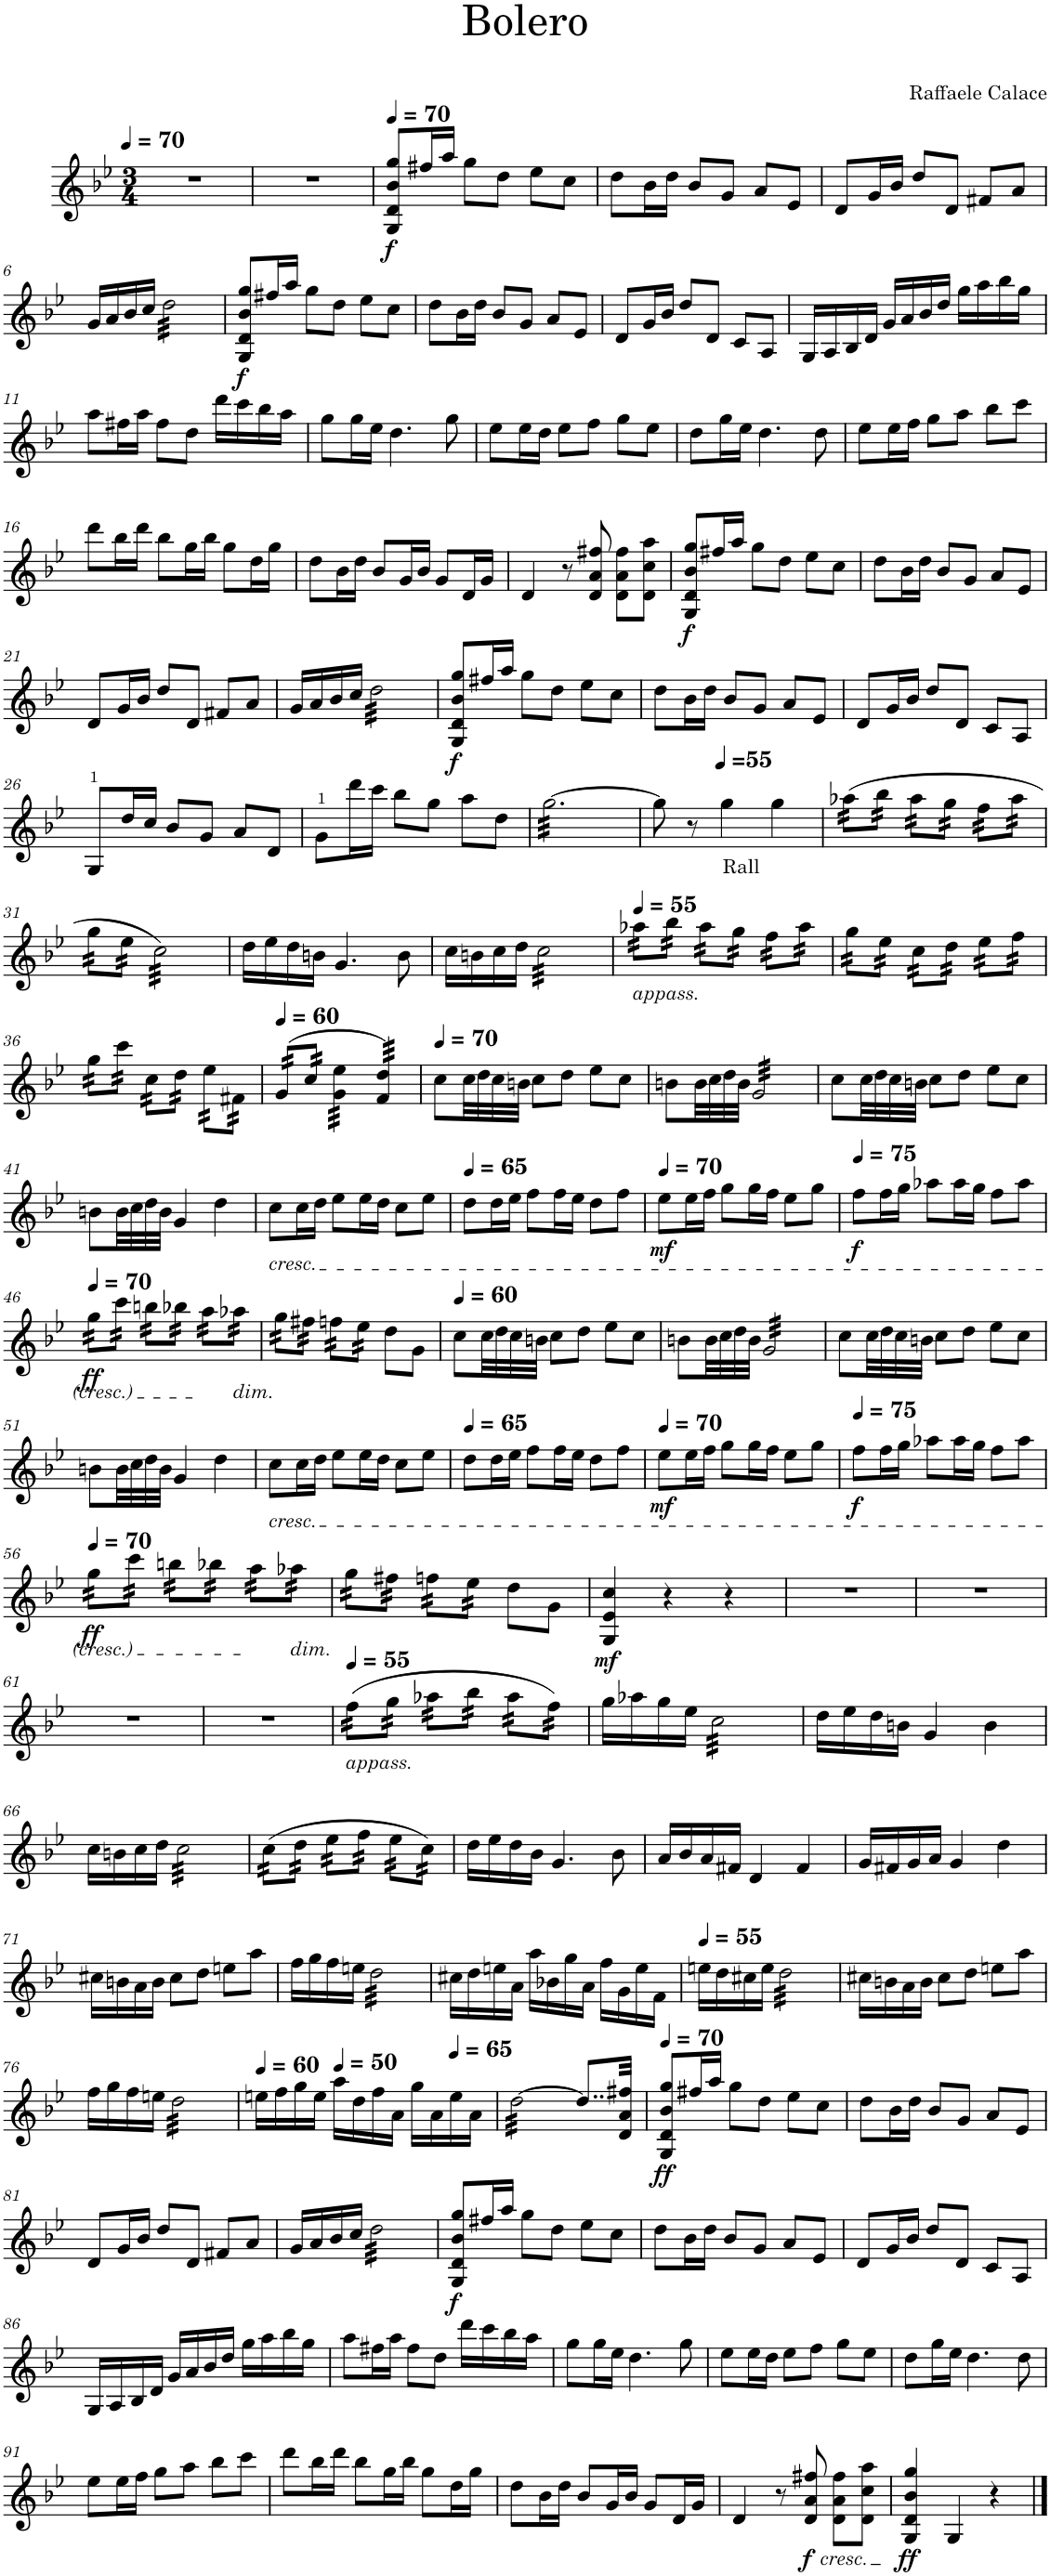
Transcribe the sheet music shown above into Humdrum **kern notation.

**kern	**kern	**dynam	**kern	**dynam
*part2	*part2	*part2	*part1	*part1
*staff3	*staff2	*staff2/3	*staff1	*staff1
*I"Piano	*	*	*I"________	*
*stria5	*stria5	*	*	*
*clefF4	*clefG2	*	*clefG2	*
*k[b-e-]	*k[b-e-]	*	*k[b-e-]	*
*M3/4	*M3/4	*	*M3/4	*
*MM70	*MM70	*	*MM70	*
=1	=1	=1	=1	=1
8GGG/ 8GG/L	8B-/ 8d/ 8g/L	.	2.r	.
16GG/L	16B-/ 16d/ 16g/L	.	.	.
16GG/JJ	16B-/ 16d/ 16g/JJ	.	.	.
8GG/L	8B-/ 8d/ 8g/L	.	.	.
8GG/J	8B-/ 8d/ 8g/J	.	.	.
8DD/L	8d/ 8g/ 8b-/L	.	.	.
8DD/J	8d/ 8g/ 8b-/J	.	.	.
=2	=2	=2	=2	=2
8GGG/ 8GG/L	8B-/ 8d/ 8g/L	.	2.r	.
16GG/L	16B-/ 16d/ 16g/L	.	.	.
16GG/JJ	16B-/ 16d/ 16g/JJ	.	.	.
8GG/L	8B-/ 8d/ 8g/L	.	.	.
8GG/J	8B-/ 8d/ 8g/J	.	.	.
8DD/L	8d/ 8g/ 8b-/L	.	.	.
8DD/J	8d/ 8g/ 8b-/J	.	.	.
=3	=3	=3	=3	=3
*	*	*	*MM70	*
!	!	!	!	!LO:DY:b
8GGG 8GG	8r	.	8G/ 8d/ 8b-/ 8gg/L	f
8r	16B-/ 16d/ 16g/LL	.	16ff#X/L	.
.	16B-/ 16d/ 16g/JJ	.	16aa/JJ	.
4r	8B-/ 8d/ 8g/L	.	8gg\L	.
.	8B-/ 8d/ 8g/J	.	8dd\J	.
8CC 8C	8r	.	8ee-\L	.
8r	8c 8e- 8g	.	8cc\J	.
=4	=4	=4	=4	=4
8GG	8r	.	8dd\L	.
8r	16B-/ 16d/ 16g/LL	.	16b-\L	.
.	16B-/ 16d/ 16g/JJ	.	16dd\JJ	.
4r	8B-/ 8d/ 8g/L	.	8b-/L	.
.	8B-/ 8d/ 8g/J	.	8g/J	.
8CC 8C	8r	.	8a/L	.
8r	8c 8e- 8a	.	8e-/J	.
=5	=5	=5	=5	=5
8GG	8r	.	8d/L	.
8r	16B-/ 16d/ 16g/LL	.	16g/L	.
.	16B-/ 16d/ 16g/JJ	.	16b-/JJ	.
4r	8B-/ 8d/ 8g/L	.	8dd/L	.
.	8B-/ 8d/ 8g/J	.	8d/J	.
16D/LL	8r	.	8f#X/L	.
16C/J	.	.	.	.
16BB-/L	8c 8d 8f#X	.	8a/J	.
16AA/JJ	.	.	.	.
!!LO:LB:g=z
=6	=6	=6	=6	=6
8GG	8r	.	16g/LL	.
.	.	.	16a/	.
8r	16B-/ 16d/ 16g/LL	.	16b-/	.
.	16B-/ 16d/ 16g/JJ	.	16cc/JJ	.
*	*	*	*tremolo	*
4r	8B-/ 8d/ 8g/L	.	32dd\LLL	.
.	.	.	32dd\	.
.	.	.	32dd\	.
.	.	.	32dd\	.
.	8B-/ 8d/ 8g/J	.	32dd\	.
.	.	.	32dd\	.
.	.	.	32dd\	.
.	.	.	32dd\	.
8CC 8C	4r	.	32dd\	.
.	.	.	32dd\	.
.	.	.	32dd\	.
.	.	.	32dd\	.
8r	.	.	32dd\	.
.	.	.	32dd\	.
.	.	.	32dd\	.
.	.	.	32dd\JJJ	.
*	*	*	*Xtremolo	*
=7	=7	=7	=7	=7
!	!	!	!	!LO:DY:b
8GG	8r	.	8G/ 8d/ 8b-/ 8gg/L	f
8r	16B-/ 16d/ 16g/LL	.	16ff#X/L	.
.	16B-/ 16d/ 16g/JJ	.	16aa/JJ	.
4r	8B-/ 8d/ 8g/L	.	8gg\L	.
.	8B-/ 8d/ 8g/J	.	8dd\J	.
8C	8r	.	8ee-\L	.
8r	8c 8e- 8g	.	8cc\J	.
=8	=8	=8	=8	=8
8D	8r	.	8dd\L	.
8r	16B-/ 16d/ 16g/LL	.	16b-\L	.
.	16B-/ 16d/ 16g/JJ	.	16dd\JJ	.
4r	8B-/ 8d/ 8g/L	.	8b-/L	.
.	8B-/ 8d/ 8g/J	.	8g/J	.
8DD	8r	.	8a/L	.
8r	8c 8e- 8a	.	8e-/J	.
=9	=9	=9	=9	=9
8GG	8r	.	8d/L	.
8r	16B-/ 16d/ 16g/LL	.	16g/L	.
.	16B-/ 16d/ 16g/JJ	.	16b-/JJ	.
4r	8B-/ 8d/ 8g/L	.	8dd/L	.
.	8B-/ 8d/ 8g/J	.	8d/J	.
8r	8r	.	8c/L	.
8GG	8c 8d 8f#X	.	8A/J	.
=10	=10	=10	=10	=10
8DD 8D	8B- 8d 8g	.	16G/LL	.
.	.	.	16A/	.
8r	8r	.	16B-/	.
.	.	.	16d/JJ	.
4r	4r	.	16g/LL	.
.	.	.	16a/	.
.	.	.	16b-/	.
.	.	.	16dd/JJ	.
8DD	8r	.	16gg\LL	.
.	.	.	16aa\	.
8r	8B- 8d 8g	.	16bb-\	.
.	.	.	16gg\JJ	.
!!LO:LB:g=z
=11	=11	=11	=11	=11
8GG	8r	.	8aa\L	.
8r	16c/ 16d/ 16f#X/LL	.	16ff#X\L	.
.	16c/ 16d/ 16f#/JJ	.	16aa\JJ	.
4r	8c/ 8d/ 8f#/L	.	8ff#\L	.
.	8c/ 8d/ 8f#/J	.	8dd\J	.
16GG/LL	8r	.	16ddd\LL	.
16AA/J	.	.	16ccc\	.
16BB-/L	8c 8d 8f#	.	16bb-\	.
16GG/JJ	.	.	16aa\JJ	.
=12	=12	=12	=12	=12
8C	8r	.	8gg\L	.
8r	16B-/ 16d/ 16g/LL	.	16gg\L	.
.	16B-/ 16d/ 16g/JJ	.	16ee-\JJ	.
4r	8B-/ 8d/ 8g/L	.	4.dd\	.
.	8B-/ 8d/ 8g/J	.	.	.
8CC 8C	4r	.	.	.
8r	.	.	8gg\	.
=13	=13	=13	=13	=13
8GG	8r	.	8ee-\L	.
8r	16c/ 16e-/ 16g/LL	.	16ee-\L	.
.	16c/ 16e-/ 16g/JJ	.	16dd\JJ	.
4r	8c/ 8e-/ 8g/L	.	8ee-\L	.
.	8c/ 8e-/ 8g/J	.	8ff\J	.
8BBB- 8BB-	8r	.	8gg\L	.
8r	8c 8e- 8g	.	8ee-\J	.
=14	=14	=14	=14	=14
8CC 8C	8r	.	8dd\L	.
8r	16B-/ 16d/ 16g/LL	.	16gg\L	.
.	16B-/ 16d/ 16g/JJ	.	16ee-\JJ	.
4r	8B-/ 8d/ 8g/L	.	4.dd\	.
.	8B-/ 8d/ 8g/J	.	.	.
8CC 8C	8r	.	.	.
8r	8B- 8d 8g	.	8dd\	.
=15	=15	=15	=15	=15
4GG	8r	.	8ee-\L	.
.	16c/ 16e-/ 16g/LL	.	16ee-\L	.
.	16c/ 16e-/ 16g/JJ	.	16ff\JJ	.
4EE-	8c/ 8e-/ 8g/L	.	8gg\L	.
.	8c/ 8e-/ 8g/J	.	8aa\J	.
4GG	8r	.	8bb-\L	.
.	8c 8e- 8g	.	8ccc\J	.
!!LO:LB:g=z
=16	=16	=16	=16	=16
4GG	4B- 4d 4g	.	8ddd\L	.
.	.	.	16bb-\L	.
.	.	.	16ddd\JJ	.
4EE-	4B- 4d 4g	.	8bb-\L	.
.	.	.	16gg\L	.
.	.	.	16bb-\JJ	.
4GG	4B- 4d 4g	.	8gg\L	.
.	.	.	16dd\L	.
.	.	.	16gg\JJ	.
=17	=17	=17	=17	=17
4BB-	4B- 4d 4g	.	8dd\L	.
.	.	.	16b-\L	.
.	.	.	16dd\JJ	.
4E-	4B- 4d 4g	.	8b-/L	.
.	.	.	16g/L	.
.	.	.	16b-/JJ	.
4G	4B- 4d 4g	.	8g/L	.
.	.	.	16d/L	.
.	.	.	16g/JJ	.
=18	=18	=18	=18	=18
8D	4d 4g 4b-	.	4d/	.
8r	.	.	.	.
8r	8r	.	8r	.
8DD	8c 8d 8f#X	.	8d/ 8a/ 8ff#X/	.
8D/L	8c/ 8d/ 8f#/L	.	8d\ 8a\ 8ff#\L	.
8DD/J	8c/ 8d/ 8f#/J	.	8d\ 8cc\ 8aa\J	.
=19	=19	=19	=19	=19
!	!	!	!	!LO:DY:b
8GGG 8GG	8r	.	8G/ 8d/ 8b-/ 8gg/L	f
8r	16B-/ 16d/ 16g/LL	.	16ff#X/L	.
.	16B-/ 16d/ 16g/JJ	.	16aa/JJ	.
4r	8B-/ 8d/ 8g/L	.	8gg\L	.
.	8B-/ 8d/ 8g/J	.	8dd\J	.
8CC 8C	8r	.	8ee-\L	.
8r	8c 8e- 8g	.	8cc\J	.
=20	=20	=20	=20	=20
8GG	8r	.	8dd\L	.
8r	16B-/ 16d/ 16g/LL	.	16b-\L	.
.	16B-/ 16d/ 16g/JJ	.	16dd\JJ	.
4r	8B-/ 8d/ 8g/L	.	8b-/L	.
.	8B-/ 8d/ 8g/J	.	8g/J	.
8CC 8C	8r	.	8a/L	.
8r	8c 8e- 8a	.	8e-/J	.
!!LO:LB:g=z
=21	=21	=21	=21	=21
8GG	8r	.	8d/L	.
8r	16B-/ 16d/ 16g/LL	.	16g/L	.
.	16B-/ 16d/ 16g/JJ	.	16b-/JJ	.
4r	8B-/ 8d/ 8g/L	.	8dd/L	.
.	8B-/ 8d/ 8g/J	.	8d/J	.
16D/LL	8r	.	8f#X/L	.
16C/J	.	.	.	.
16BB-/L	8c 8d 8f#X	.	8a/J	.
16AA/JJ	.	.	.	.
=22	=22	=22	=22	=22
8GG	8r	.	16g/LL	.
.	.	.	16a/	.
8r	16B-/ 16d/ 16g/LL	.	16b-/	.
.	16B-/ 16d/ 16g/JJ	.	16cc/JJ	.
*	*	*	*tremolo	*
4r	8B-/ 8d/ 8g/L	.	32dd\LLL	.
.	.	.	32dd\	.
.	.	.	32dd\	.
.	.	.	32dd\	.
.	8B-/ 8d/ 8g/J	.	32dd\	.
.	.	.	32dd\	.
.	.	.	32dd\	.
.	.	.	32dd\	.
8CC 8C	4r	.	32dd\	.
.	.	.	32dd\	.
.	.	.	32dd\	.
.	.	.	32dd\	.
8r	.	.	32dd\	.
.	.	.	32dd\	.
.	.	.	32dd\	.
.	.	.	32dd\JJJ	.
*	*	*	*Xtremolo	*
=23	=23	=23	=23	=23
!	!	!	!	!LO:DY:b
8GG	8r	.	8G/ 8d/ 8b-/ 8gg/L	f
8r	16B-/ 16d/ 16g/LL	.	16ff#X/L	.
.	16B-/ 16d/ 16g/JJ	.	16aa/JJ	.
4r	8B-/ 8d/ 8g/L	.	8gg\L	.
.	8B-/ 8d/ 8g/J	.	8dd\J	.
8C	8r	.	8ee-\L	.
8r	8c 8e- 8g	.	8cc\J	.
=24	=24	=24	=24	=24
8D	8r	.	8dd\L	.
8r	16B-/ 16d/ 16g/LL	.	16b-\L	.
.	16B-/ 16d/ 16g/JJ	.	16dd\JJ	.
4r	8B-/ 8d/ 8g/L	.	8b-/L	.
.	8B-/ 8d/ 8g/J	.	8g/J	.
8DD	8r	.	8a/L	.
8r	8c 8e- 8a	.	8e-/J	.
=25	=25	=25	=25	=25
8GG	8r	.	8d/L	.
8r	16B-/ 16d/ 16g/LL	.	16g/L	.
.	16B-/ 16d/ 16g/JJ	.	16b-/JJ	.
4r	8B-/ 8d/ 8g/L	.	8dd/L	.
.	8B-/ 8d/ 8g/J	.	8d/J	.
8r	8r	.	8c/L	.
8GG	8c 8d 8f#X	.	8A/J	.
!!LO:LB:g=z
=26	=26	=26	=26	=26
8GG	4B- 4d 4g	.	8G/L	.
8r	.	.	16dd/L	.
.	.	.	16cc/JJ	.
4r	4r	.	8b-/L	.
.	.	.	8g/J	.
4DD 4D	4c 4d 4f#X	.	8a/L	.
.	.	.	8d/J	.
=27	=27	=27	=27	=27
4GG 4G	4B- 4d 4g	.	8g\L	.
.	.	.	16ddd\L	.
.	.	.	16ccc\JJ	.
4r	4r	.	8bb-\L	.
.	.	.	8gg\J	.
4C 4A 4d	4dd 4ff#X 4ddd	.	8aa\L	.
.	.	.	8dd\J	.
=28	=28	=28	=28	=28
*	*	*	*tremolo	*
4GG 4BB-	8dd\ 8gg\ 8ddd\L	.	[32gg\LLL	.
.	.	.	32gg\	.
.	.	.	32gg\	.
.	.	.	32gg\	.
.	8gg\J	.	32gg\	.
.	.	.	32gg\	.
.	.	.	32gg\	.
.	.	.	32gg\	.
4r	8dd\L	.	32gg\	.
.	.	.	32gg\	.
.	.	.	32gg\	.
.	.	.	32gg\	.
.	8g\J	.	32gg\	.
.	.	.	32gg\	.
.	.	.	32gg\	.
.	.	.	32gg\	.
8DD/L	4r	.	32gg\	.
.	.	.	32gg\	.
.	.	.	32gg\	.
.	.	.	32gg\	.
8GGG/J	.	.	32gg\	.
.	.	.	32gg\	.
.	.	.	32gg\	.
.	.	.	32gg\JJJ	.
*	*	*	*Xtremolo	*
=29	=29	=29	=29	=29
8GG	2.r	.	8gg\]	.
8r	.	.	8r	.
*	*	*	*MM55	*
!	!	!	!LO:TX:b:t=Rall	!
4r	.	.	4gg\	.
4r	.	.	4gg\	.
=30	=30	=30	=30	=30
!	!	!LO:DY:b	!	!
*	*	*	*tremolo	*
4FF 4F	4r	f	(32aa-X\LLL	.
.	.	.	(32aa-X\	.
.	.	.	(32aa-X\	.
.	.	.	(32aa-X\	.
.	.	.	32bb-\	.
.	.	.	32bb-\	.
.	.	.	32bb-\	.
.	.	.	32bb-\JJJ	.
4r	4B- 4f 4a-X	.	32aa-\LLL	.
.	.	.	32aa-\	.
.	.	.	32aa-\	.
.	.	.	32aa-\	.
.	.	.	32gg\	.
.	.	.	32gg\	.
.	.	.	32gg\	.
.	.	.	32gg\JJJ	.
4r	4B- 4f 4a-	.	32ff\LLL	.
.	.	.	32ff\	.
.	.	.	32ff\	.
.	.	.	32ff\	.
.	.	.	32aa-\	.
.	.	.	32aa-\	.
.	.	.	32aa-\	.
.	.	.	32aa-\JJJ	.
!!LO:LB:g=z
=31	=31	=31	=31	=31
4CC 4C	4r	.	32gg\LLL	.
.	.	.	32gg\	.
.	.	.	32gg\	.
.	.	.	32gg\	.
.	.	.	32ee-\	.
.	.	.	32ee-\	.
.	.	.	32ee-\	.
.	.	.	32ee-\JJJ	.
2E- 2G	8g/L	.	32cc\)LLL	.
.	.	.	32cc\)	.
.	.	.	32cc\)	.
.	.	.	32cc\)	.
.	8e-/J	.	32cc\)	.
.	.	.	32cc\)	.
.	.	.	32cc\)	.
.	.	.	32cc\)	.
.	4c	.	32cc\)	.
.	.	.	32cc\)	.
.	.	.	32cc\)	.
.	.	.	32cc\)	.
.	.	.	32cc\)	.
.	.	.	32cc\)	.
.	.	.	32cc\)	.
.	.	.	32cc\)JJJ	.
*	*	*	*Xtremolo	*
=32	=32	=32	=32	=32
4GGG 4GG	4r	.	16dd\LL	.
.	.	.	16ee-\	.
.	.	.	16dd\	.
.	.	.	16bn\JJ	.
2D 2F	16dd\LL	.	4.g/	.
.	16ee-\J	.	.	.
.	16dd\L	.	.	.
.	16b-\JJ	.	.	.
.	4g	.	.	.
.	.	.	8b\	.
=33	=33	=33	=33	=33
4CC 4C	4r	.	16cc\LL	.
.	.	.	16bn\	.
.	.	.	16cc\	.
.	.	.	16dd\JJ	.
*	*	*	*tremolo	*
4E- 4G	16c/LL	.	32cc\LLL	.
.	.	.	32cc\	.
.	16Bn/J	.	32cc\	.
.	.	.	32cc\	.
.	16c/L	.	32cc\	.
.	.	.	32cc\	.
.	16d/JJ	.	32cc\	.
.	.	.	32cc\	.
8r	16c/LL	.	32cc\	.
.	.	.	32cc\	.
.	16e-/J	.	32cc\	.
.	.	.	32cc\	.
8GG	16g/L	.	32cc\	.
.	.	.	32cc\	.
.	16cc/JJ	.	32cc\	.
.	.	.	32cc\JJJ	.
=34	=34	=34	=34	=34
*	*	*	*MM55	*
!	!	!	!LO:TX:b:i:t=appass.	!
4FF	4r	.	32aa-X\LLL	.
.	.	.	32aa-X\	.
.	.	.	32aa-X\	.
.	.	.	32aa-X\	.
.	.	.	32bb-\	.
.	.	.	32bb-\	.
.	.	.	32bb-\	.
.	.	.	32bb-\JJJ	.
2F 2A-X	4c 4f 4a-X	.	32aa-\LLL	.
.	.	.	32aa-\	.
.	.	.	32aa-\	.
.	.	.	32aa-\	.
.	.	.	32gg\	.
.	.	.	32gg\	.
.	.	.	32gg\	.
.	.	.	32gg\JJJ	.
.	4c 4e- 4a- 4cc	.	32ff\LLL	.
.	.	.	32ff\	.
.	.	.	32ff\	.
.	.	.	32ff\	.
.	.	.	32aa-\	.
.	.	.	32aa-\	.
.	.	.	32aa-\	.
.	.	.	32aa-\JJJ	.
=35	=35	=35	=35	=35
8GG/L	4c: 4g: 4ee-:	.	32gg\LLL	.
.	.	.	32gg\	.
.	.	.	32gg\	.
.	.	.	32gg\	.
8G/J	.	.	32ee-\	.
.	.	.	32ee-\	.
.	.	.	32ee-\	.
.	.	.	32ee-\JJJ	.
8E-\L	4r	.	32cc\LLL	.
.	.	.	32cc\	.
.	.	.	32cc\	.
.	.	.	32cc\	.
8D\J	.	.	32dd\	.
.	.	.	32dd\	.
.	.	.	32dd\	.
.	.	.	32dd\JJJ	.
8C/L	4r	.	32ee-\LLL	.
.	.	.	32ee-\	.
.	.	.	32ee-\	.
.	.	.	32ee-\	.
16BB-/L	.	.	32ff\	.
.	.	.	32ff\	.
16AA-X/JJ	.	.	32ff\	.
.	.	.	32ff\JJJ	.
!!LO:LB:g=z
=36	=36	=36	=36	=36
4GG	4r	.	32gg\LLL	.
.	.	.	32gg\	.
.	.	.	32gg\	.
.	.	.	32gg\	.
.	.	.	32ccc\	.
.	.	.	32ccc\	.
.	.	.	32ccc\	.
.	.	.	32ccc\JJJ	.
4GG 4G	4c 4e- 4g	.	32cc\LLL	.
.	.	.	32cc\	.
.	.	.	32cc\	.
.	.	.	32cc\	.
.	.	.	32dd\	.
.	.	.	32dd\	.
.	.	.	32dd\	.
.	.	.	32dd\JJJ	.
4AA-X 4A-X	4c 4e- 4f#X	.	32ee-\LLL	.
.	.	.	32ee-\	.
.	.	.	32ee-\	.
.	.	.	32ee-\	.
.	.	.	32f#X\	.
.	.	.	32f#X\	.
.	.	.	32f#X\	.
.	.	.	32f#X\JJJ	.
=37	=37	=37	=37	=37
*	*	*	*MM60	*
4GG 4G	4c 4e- 4g	.	(32g/LLL	.
.	.	.	(32g/	.
.	.	.	(32g/	.
.	.	.	(32g/	.
.	.	.	32cc/	.
.	.	.	32cc/	.
.	.	.	32cc/	.
.	.	.	32cc/JJJ	.
4r	4Bn 4f 4g	.	32g\ 32ee-\LLL	.
.	.	.	32g\ 32ee-\	.
.	.	.	32g\ 32ee-\	.
.	.	.	32g\ 32ee-\	.
.	.	.	32g\ 32ee-\	.
.	.	.	32g\ 32ee-\	.
.	.	.	32g\ 32ee-\	.
.	.	.	32g\ 32ee-\JJJ	.
4GGG 4GG	4r	.	32f/ 32dd/)LLL	.
.	.	.	32f/ 32dd/)	.
.	.	.	32f/ 32dd/)	.
.	.	.	32f/ 32dd/)	.
.	.	.	32f/ 32dd/)	.
.	.	.	32f/ 32dd/)	.
.	.	.	32f/ 32dd/)	.
.	.	.	32f/ 32dd/)JJJ	.
*	*	*	*Xtremolo	*
=38	=38	=38	=38	=38
*	*	*	*MM70	*
8CC 8C	8r	.	8cc\L	.
8r	16c/ 16e-/ 16g/LL	.	32cc\LL	.
.	.	.	32dd\	.
.	16c/ 16e-/ 16g/JJ	.	32cc\	.
.	.	.	32bn\JJJ	.
4r	8c/ 8e-/ 8g/L	.	8cc\L	.
.	8c/ 8e-/ 8g/J	.	8dd\J	.
8GG	8r	.	8ee-\L	.
8r	8c 8e- 8g	.	8cc\J	.
=39	=39	=39	=39	=39
8r	8r	.	8bn\L	.
8D	16Bn/ 16f/ 16g/LL	.	32b\LL	.
.	.	.	32cc\	.
.	16B/ 16f/ 16g/JJ	.	32dd\	.
.	.	.	32b\JJJ	.
*	*	*	*tremolo	*
8r	4r	.	32g/LLL	.
.	.	.	32g/	.
.	.	.	32g/	.
.	.	.	32g/	.
8GG	.	.	32g/	.
.	.	.	32g/	.
.	.	.	32g/	.
.	.	.	32g/	.
16G\LL	4r	.	32g/	.
.	.	.	32g/	.
16E-\J	.	.	32g/	.
.	.	.	32g/	.
16D\L	.	.	32g/	.
.	.	.	32g/	.
16C\JJ	.	.	32g/	.
.	.	.	32g/JJJ	.
*	*	*	*Xtremolo	*
=40	=40	=40	=40	=40
8CC 8C	8r	.	8cc\L	.
8r	16c/ 16e-/ 16g/LL	.	32cc\LL	.
.	.	.	32dd\	.
.	16c/ 16e-/ 16g/JJ	.	32cc\	.
.	.	.	32bn\JJJ	.
4r	8c/ 8e-/ 8g/L	.	8cc\L	.
.	8c/ 8e-/ 8g/J	.	8dd\J	.
8GG	8r	.	8ee-\L	.
8r	8c 8e- 8g	.	8cc\J	.
!!LO:LB:g=z
=41	=41	=41	=41	=41
8r	8r	.	8bn\L	.
8D	16Bn/ 16f/ 16g/LL	.	32b\LL	.
.	.	.	32cc\	.
.	16B/ 16f/ 16g/JJ	.	32dd\	.
.	.	.	32b\JJJ	.
8r	4r	.	4g/	.
8GG	.	.	.	.
16G\LL	4r	.	4dd\	.
16E-\J	.	.	.	.
16D\L	.	.	.	.
16C\JJ	.	.	.	.
=42	=42	=42	=42	=42
!	!	!	!LO:TX:b:i:t=cresc.	!
8C	8r	.	8cc\L	.
8r	16c/ 16e-/ 16g/LL	.	16cc\L	.
.	16c/ 16e-/ 16g/JJ	.	16dd\JJ	.
4r	8c/ 8e-/ 8g/L	.	8ee-\L	.
.	8c/ 8e-/ 8g/J	.	16ee-\L	.
.	.	.	16dd\JJ	.
8GG	8r	.	8cc\L	.
8r	8c 8e- 8g	.	8ee-\J	.
=43	=43	=43	=43	=43
*	*	*	*MM65	*
8BB-	8r	.	8dd\L	.
8r	16B-/ 16d/ 16f/ 16a-X/LL	.	16dd\L	.
.	16B-/ 16d/ 16f/ 16a-/JJ	.	16ee-\JJ	.
4r	8B-/ 8d/ 8f/ 8a-/L	.	8ff\L	.
.	8B-/ 8d/ 8f/ 8a-/J	.	16ff\L	.
.	.	.	16ee-\JJ	.
8BBB- 8BB-	8r	.	8dd\L	.
8r	8B- 8d 8f 8a-	.	8ff\J	.
=44	=44	=44	=44	=44
*	*	*	*MM70	*
!	!	!	!	!LO:DY:b
8EE- 8E-	8r	.	8ee-\L	mf
8r	16B-/ 16e-/ 16g/LL	.	16ee-\L	.
.	16B-/ 16e-/ 16g/JJ	.	16ff\JJ	.
4r	8B-/ 8e-/ 8g/L	.	8gg\L	.
.	8B-/ 8e-/ 8g/J	.	16gg\L	.
.	.	.	16ff\JJ	.
8C	8r	.	8ee-\L	.
8r	8B- 8e- 8g	.	8gg\J	.
=45	=45	=45	=45	=45
*	*	*	*MM75	*
!	!	!	!	!LO:DY:b
8FF 8F	8r	.	8ff\L	f
8r	16c/ 16f/ 16a/LL	.	16ff\L	.
.	16c/ 16f/ 16a/JJ	.	16gg\JJ	.
4r	8c/ 8f/ 8a/L	.	8aa-X\L	.
.	8c/ 8f/ 8a/J	.	16aa-\L	.
.	.	.	16gg\JJ	.
8DD 8D	8r	.	8ff\L	.
8r	8c 8f 8a	.	8aa-\J	.
!!LO:LB:g=z
=46	=46	=46	=46	=46
*	*	*	*MM70	*
!	!	!	!	!LO:DY:b
*	*	*	*tremolo	*
4GG 4G	4r	.	32gg\LLL	ff
.	.	.	32gg\	.
.	.	.	32gg\	.
.	.	.	32gg\	.
.	.	.	32ccc\	.
.	.	.	32ccc\	.
.	.	.	32ccc\	.
.	.	.	32ccc\JJJ	.
4r	4c 4e- 4g	.	32bbn\LLL	.
.	.	.	32bbn\	.
.	.	.	32bbn\	.
.	.	.	32bbn\	.
.	.	.	32bb-X\	.
.	.	.	32bb-X\	.
.	.	.	32bb-X\	.
.	.	.	32bb-X\JJJ	.
4r	4c 4e- 4g	.	32aa\LLL	.
.	.	.	32aa\	.
.	.	.	32aa\	.
.	.	.	32aa\	.
!	!	!	!LO:TX:b:i:t=dim.	!
.	.	.	32aa-X\	.
.	.	.	32aa-X\	.
.	.	.	32aa-X\	.
.	.	.	32aa-X\JJJ	.
=47	=47	=47	=47	=47
4GGG 4GG	4r	.	32gg\LLL	.
.	.	.	32gg\	.
.	.	.	32gg\	.
.	.	.	32gg\	.
.	.	.	32ff#X\	.
.	.	.	32ff#X\	.
.	.	.	32ff#X\	.
.	.	.	32ff#X\JJJ	.
4r	4Bn 4d 4f 4g	.	32ffn\LLL	.
.	.	.	32ffn\	.
.	.	.	32ffn\	.
.	.	.	32ffn\	.
.	.	.	32ee-\	.
.	.	.	32ee-\	.
.	.	.	32ee-\	.
.	.	.	32ee-\JJJ	.
*	*	*	*Xtremolo	*
4GG 4G	4r	.	8dd\L	.
.	.	.	8g\J	.
=48	=48	=48	=48	=48
*	*	*	*MM60	*
8CC 8C	8r	.	8cc\L	.
8r	16c/ 16e-/ 16g/LL	.	32cc\LL	.
.	.	.	32dd\	.
.	16c/ 16e-/ 16g/JJ	.	32cc\	.
.	.	.	32bn\JJJ	.
4r	8c/ 8e-/ 8g/L	.	8cc\L	.
.	8c/ 8e-/ 8g/J	.	8dd\J	.
8GG	8r	.	8ee-\L	.
8r	8c 8e- 8g	.	8cc\J	.
=49	=49	=49	=49	=49
8r	8r	.	8bn\L	.
8D	16Bn/ 16f/ 16g/LL	.	32b\LL	.
.	.	.	32cc\	.
.	16B/ 16f/ 16g/JJ	.	32dd\	.
.	.	.	32b\JJJ	.
*	*	*	*tremolo	*
8r	4r	.	32g/LLL	.
.	.	.	32g/	.
.	.	.	32g/	.
.	.	.	32g/	.
8GG	.	.	32g/	.
.	.	.	32g/	.
.	.	.	32g/	.
.	.	.	32g/	.
16G\LL	4r	.	32g/	.
.	.	.	32g/	.
16E-\J	.	.	32g/	.
.	.	.	32g/	.
16D\L	.	.	32g/	.
.	.	.	32g/	.
16C\JJ	.	.	32g/	.
.	.	.	32g/JJJ	.
*	*	*	*Xtremolo	*
=50	=50	=50	=50	=50
8CC 8C	8r	.	8cc\L	.
8r	16c/ 16e-/ 16g/LL	.	32cc\LL	.
.	.	.	32dd\	.
.	16c/ 16e-/ 16g/JJ	.	32cc\	.
.	.	.	32bn\JJJ	.
4r	8c/ 8e-/ 8g/L	.	8cc\L	.
.	8c/ 8e-/ 8g/J	.	8dd\J	.
8GG	8r	.	8ee-\L	.
8r	8c 8e- 8g	.	8cc\J	.
!!LO:LB:g=z
=51	=51	=51	=51	=51
8r	8r	.	8bn\L	.
8D	16Bn/ 16f/ 16g/LL	.	32b\LL	.
.	.	.	32cc\	.
.	16B/ 16f/ 16g/JJ	.	32dd\	.
.	.	.	32b\JJJ	.
8r	4r	.	4g/	.
8GG	.	.	.	.
16G\LL	4r	.	4dd\	.
16E-\J	.	.	.	.
16D\L	.	.	.	.
16C\JJ	.	.	.	.
=52	=52	=52	=52	=52
!	!	!	!LO:TX:b:i:t=cresc.	!
8C	8r	.	8cc\L	.
8r	16c/ 16e-/ 16g/LL	.	16cc\L	.
.	16c/ 16e-/ 16g/JJ	.	16dd\JJ	.
4r	8c/ 8e-/ 8g/L	.	8ee-\L	.
.	8c/ 8e-/ 8g/J	.	16ee-\L	.
.	.	.	16dd\JJ	.
8GG	8r	.	8cc\L	.
8r	8c 8e- 8g	.	8ee-\J	.
=53	=53	=53	=53	=53
*	*	*	*MM65	*
8BB-	8r	.	8dd\L	.
8r	16B-/ 16d/ 16f/ 16a-X/LL	.	16dd\L	.
.	16B-/ 16d/ 16f/ 16a-/JJ	.	16ee-\JJ	.
4r	8B-/ 8d/ 8f/ 8a-/L	.	8ff\L	.
.	8B-/ 8d/ 8f/ 8a-/J	.	16ff\L	.
.	.	.	16ee-\JJ	.
8BBB- 8BB-	8r	.	8dd\L	.
8r	8B- 8d 8f 8a-	.	8ff\J	.
=54	=54	=54	=54	=54
*	*	*	*MM70	*
!	!	!	!	!LO:DY:b
8EE- 8E-	8r	.	8ee-\L	mf
8r	16B-/ 16e-/ 16g/LL	.	16ee-\L	.
.	16B-/ 16e-/ 16g/JJ	.	16ff\JJ	.
4r	8B-/ 8e-/ 8g/L	.	8gg\L	.
.	8B-/ 8e-/ 8g/J	.	16gg\L	.
.	.	.	16ff\JJ	.
8C	8r	.	8ee-\L	.
8r	8B- 8e- 8g	.	8gg\J	.
=55	=55	=55	=55	=55
*	*	*	*MM75	*
!	!	!	!	!LO:DY:b
8FF 8F	8r	.	8ff\L	f
8r	16c/ 16f/ 16a/LL	.	16ff\L	.
.	16c/ 16f/ 16a/JJ	.	16gg\JJ	.
4r	8c/ 8f/ 8a/L	.	8aa-X\L	.
.	8c/ 8f/ 8a/J	.	16aa-\L	.
.	.	.	16gg\JJ	.
8DD 8D	8r	.	8ff\L	.
8r	8c 8f 8a	.	8aa-\J	.
!!LO:LB:g=z
=56	=56	=56	=56	=56
*	*	*	*MM70	*
!	!	!	!	!LO:DY:b
*	*	*	*tremolo	*
4GG 4G	4r	.	32gg\LLL	ff
.	.	.	32gg\	.
.	.	.	32gg\	.
.	.	.	32gg\	.
.	.	.	32ccc\	.
.	.	.	32ccc\	.
.	.	.	32ccc\	.
.	.	.	32ccc\JJJ	.
4r	4c 4e- 4g	.	32bbn\LLL	.
.	.	.	32bbn\	.
.	.	.	32bbn\	.
.	.	.	32bbn\	.
.	.	.	32bb-X\	.
.	.	.	32bb-X\	.
.	.	.	32bb-X\	.
.	.	.	32bb-X\JJJ	.
4r	4c 4e- 4g	.	32aa\LLL	.
.	.	.	32aa\	.
.	.	.	32aa\	.
.	.	.	32aa\	.
!	!	!	!LO:TX:b:i:t=dim.	!
.	.	.	32aa-X\	.
.	.	.	32aa-X\	.
.	.	.	32aa-X\	.
.	.	.	32aa-X\JJJ	.
=57	=57	=57	=57	=57
4GGG 4GG	4r	.	32gg\LLL	.
.	.	.	32gg\	.
.	.	.	32gg\	.
.	.	.	32gg\	.
.	.	.	32ff#X\	.
.	.	.	32ff#X\	.
.	.	.	32ff#X\	.
.	.	.	32ff#X\JJJ	.
4r	4Bn 4d 4f 4g	.	32ffn\LLL	.
.	.	.	32ffn\	.
.	.	.	32ffn\	.
.	.	.	32ffn\	.
.	.	.	32ee-\	.
.	.	.	32ee-\	.
.	.	.	32ee-\	.
.	.	.	32ee-\JJJ	.
*	*	*	*Xtremolo	*
4GG 4G	4r	.	8dd\L	.
.	.	.	8g\J	.
=58	=58	=58	=58	=58
!	!	!	!	!LO:DY:b
8CC/ 8C/L	8G/ 8c/ 8e-/L	.	4G/ 4e-/ 4cc/	mf
16C/L	16G/ 16c/ 16e-/L	.	.	.
16C/JJ	16G/ 16c/ 16e-/JJ	.	.	.
8C/L	8G/ 8c/ 8e-/L	.	4r	.
8C/J	8G/ 8c/ 8e-/J	.	.	.
8AA-X/L	8c/ 8e-/ 8f#X/L	.	4r	.
8AA-/J	8c/ 8e-/ 8f#/J	.	.	.
=59	=59	=59	=59	=59
8GG/L	8c/ 8e-/ 8g/L	.	2.r	.
16GG/L	16c/ 16e-/ 16g/L	.	.	.
16GG/JJ	16c/ 16e-/ 16g/JJ	.	.	.
8GG/L	8c/ 8e-/ 8g/L	.	.	.
8GG/J	8c/ 8e-/ 8g/J	.	.	.
8GG/L	8d/ 8f/ 8g/ 8bn/L	.	.	.
8GG/J	8d/ 8f/ 8g/ 8b/J	.	.	.
=60	=60	=60	=60	=60
8CC/ 8C/L	8e-/ 8g/ 8cc/L	.	2.r	.
16CC/ 16C/L	16e-/ 16g/ 16cc/L	.	.	.
16CC/ 16C/JJ	16e-/ 16g/ 16cc/JJ	.	.	.
8CC/ 8C/L	8e-/ 8g/ 8cc/L	.	.	.
8CC/ 8C/J	8e-/ 8g/ 8cc/J	.	.	.
8AAA/ 8AA/L	8f#X\ 8cc\ 8ee-\L	.	.	.
8AAA/ 8AA/J	8f#\ 8cc\ 8ee-\J	.	.	.
!!LO:LB:g=z
=61	=61	=61	=61	=61
8GGG/ 8GG/L	8g\ 8cc\ 8ee-\ 8gg\L	.	2.r	.
16GGG/ 16GG/L	16g\ 16cc\ 16ee-\ 16gg\L	.	.	.
16GGG/ 16GG/JJ	16g\ 16cc\ 16ee-\ 16gg\JJ	.	.	.
8GGG/ 8GG/L	8g\ 8cc\ 8ee-\ 8gg\L	.	.	.
8GGG/ 8GG/J	8g\ 8cc\ 8ee-\ 8gg\J	.	.	.
8GGG/ 8GG/L	8dd\ 8ff\ 8gg\ 8bbn\L	.	.	.
8GGG/ 8GG/J	8dd\ 8ff\ 8gg\ 8bb\J	.	.	.
=62	=62	=62	=62	=62
8CC 8C	8ee- 8gg 8ccc	.	2.r	.
8r	8r	.	.	.
!	!LO:TX:a:t=rall.	!	!	!
4r	4c 4e- 4g	.	.	.
4r	4c 4e- 4g	.	.	.
=63	=63	=63	=63	=63
*	*	*	*MM55	*
!	!	!	!LO:TX:b:i:t=appass.	!
*	*	*	*tremolo	*
4FF 4F	4r	.	(32ff\LLL	.
.	.	.	(32ff\	.
.	.	.	(32ff\	.
.	.	.	(32ff\	.
.	.	.	32gg\	.
.	.	.	32gg\	.
.	.	.	32gg\	.
.	.	.	32gg\JJJ	.
4r	4c 4f 4a-X	.	32aa-X\LLL	.
.	.	.	32aa-X\	.
.	.	.	32aa-X\	.
.	.	.	32aa-X\	.
.	.	.	32bb-\	.
.	.	.	32bb-\	.
.	.	.	32bb-\	.
.	.	.	32bb-\JJJ	.
4r	4c 4f 4a-	.	32aa-\LLL	.
.	.	.	32aa-\	.
.	.	.	32aa-\	.
.	.	.	32aa-\	.
.	.	.	32ff\)	.
.	.	.	32ff\)	.
.	.	.	32ff\)	.
.	.	.	32ff\)JJJ	.
*	*	*	*Xtremolo	*
=64	=64	=64	=64	=64
4CC 4C	4r	.	16gg\LL	.
.	.	.	16aa-X\	.
.	.	.	16gg\	.
.	.	.	16ee-\JJ	.
*	*	*	*tremolo	*
2E- 2G	16g/LL	.	32cc\LLL	.
.	.	.	32cc\	.
.	16a-X/J	.	32cc\	.
.	.	.	32cc\	.
.	16g/L	.	32cc\	.
.	.	.	32cc\	.
.	16e-/JJ	.	32cc\	.
.	.	.	32cc\	.
.	4c	.	32cc\	.
.	.	.	32cc\	.
.	.	.	32cc\	.
.	.	.	32cc\	.
.	.	.	32cc\	.
.	.	.	32cc\	.
.	.	.	32cc\	.
.	.	.	32cc\JJJ	.
*	*	*	*Xtremolo	*
=65	=65	=65	=65	=65
4GGG 4GG	4r	.	16dd\LL	.
.	.	.	16ee-\	.
.	.	.	16dd\	.
.	.	.	16bn\JJ	.
4B-	16d/LL	.	4g/	.
.	16e-/J	.	.	.
.	16d/L	.	.	.
.	16Bn/JJ	.	.	.
4e-	4G	.	4b\	.
!!LO:LB:g=z
=66	=66	=66	=66	=66
4CC 4C	4r	.	16cc\LL	.
.	.	.	16bn\	.
.	.	.	16cc\	.
.	.	.	16dd\JJ	.
*	*	*	*tremolo	*
4E- 4G	16c/LL	.	32cc\LLL	.
.	.	.	32cc\	.
.	16Bn/J	.	32cc\	.
.	.	.	32cc\	.
.	16c/L	.	32cc\	.
.	.	.	32cc\	.
.	16d/JJ	.	32cc\	.
.	.	.	32cc\	.
4GG	16c/LL	.	32cc\	.
.	.	.	32cc\	.
.	16e-/J	.	32cc\	.
.	.	.	32cc\	.
.	16g/L	.	32cc\	.
.	.	.	32cc\	.
.	16cc/JJ	.	32cc\	.
.	.	.	32cc\JJJ	.
=67	=67	=67	=67	=67
4DD 4D	4r	.	(32cc\LLL	.
.	.	.	(32cc\	.
.	.	.	(32cc\	.
.	.	.	(32cc\	.
.	.	.	32dd\	.
.	.	.	32dd\	.
.	.	.	32dd\	.
.	.	.	32dd\JJJ	.
4r	4c 4e- 4g	.	32ee-\LLL	.
.	.	.	32ee-\	.
.	.	.	32ee-\	.
.	.	.	32ee-\	.
.	.	.	32ff\	.
.	.	.	32ff\	.
.	.	.	32ff\	.
.	.	.	32ff\JJJ	.
4r	4c 4e- 4g	.	32ee-\LLL	.
.	.	.	32ee-\	.
.	.	.	32ee-\	.
.	.	.	32ee-\	.
.	.	.	32cc\)	.
.	.	.	32cc\)	.
.	.	.	32cc\)	.
.	.	.	32cc\)JJJ	.
*	*	*	*Xtremolo	*
=68	=68	=68	=68	=68
4DD 4D	4r	.	16dd\LL	.
.	.	.	16ee-\	.
.	.	.	16dd\	.
.	.	.	16b-\JJ	.
2BB- 2D 2G	16d/LL	.	4.g/	.
.	16e-/J	.	.	.
.	16d/L	.	.	.
.	16B-/JJ	.	.	.
.	4G	.	.	.
.	.	.	8b-\	.
=69	=69	=69	=69	=69
4DD 4D	4r	.	16a/LL	.
.	.	.	16b-/	.
.	.	.	16a/	.
.	.	.	16f#X/JJ	.
2C 2D	16A/LL	.	4d/	.
.	16B-/J	.	.	.
.	16A/L	.	.	.
.	16F#X/JJ	.	.	.
.	16D/LL	.	4f#/	.
.	16F#/J	.	.	.
.	16A/L	.	.	.
.	16D/ 16d/JJ	.	.	.
=70	=70	=70	=70	=70
4GGG 4GG	4dd	.	16g/LL	.
.	.	.	16f#X/	.
.	.	.	16g/	.
.	.	.	16a/JJ	.
2BB- 2D	16g/LL	.	4g/	.
.	16a/J	.	.	.
.	16g/L	.	.	.
.	16f#X/JJ	.	.	.
.	16g/LL	.	4dd\	.
.	16d/J	.	.	.
.	16B-/L	.	.	.
.	16G/JJ	.	.	.
!!LO:LB:g=z
=71	=71	=71	=71	=71
4AAA 4AA	4r	.	16cc#X\LL	.
.	.	.	16bn\	.
.	.	.	16a\	.
.	.	.	16b\JJ	.
4r	4c#X 4g 4a	.	8cc#\L	.
.	.	.	8dd\J	.
4AAA 4AA	4en 4g 4a 4cc#X	.	8een\L	.
.	.	.	8aa\J	.
=72	=72	=72	=72	=72
4DD 4D	4f 4a 4dd	.	16ff\LL	.
.	.	.	16gg\	.
.	.	.	16ff\	.
.	.	.	16een\JJ	.
*	*	*	*tremolo	*
2F 2c	16f/LL	.	32dd\LLL	.
.	.	.	32dd\	.
.	16g/J	.	32dd\	.
.	.	.	32dd\	.
.	16f/L	.	32dd\	.
.	.	.	32dd\	.
.	16en/JJ	.	32dd\	.
.	.	.	32dd\	.
.	4d	.	32dd\	.
.	.	.	32dd\	.
.	.	.	32dd\	.
.	.	.	32dd\	.
.	.	.	32dd\	.
.	.	.	32dd\	.
.	.	.	32dd\	.
.	.	.	32dd\JJJ	.
*	*	*	*Xtremolo	*
=73	=73	=73	=73	=73
*	*	*	*MM65	*
4EEn 4En	4r	.	16cc#X\LL	.
.	.	.	16dd\	.
.	.	.	16een\	.
.	.	.	16a\JJ	.
4r	4c#X 4en 4g 4a	.	16aa\LL	.
.	.	.	16b-X\	.
.	.	.	16gg\	.
.	.	.	16a\JJ	.
4AAA 4AA	4e 4g 4a 4cc#X	.	16ff\LL	.
.	.	.	16g\	.
.	.	.	16ee\	.
.	.	.	16f\JJ	.
=74	=74	=74	=74	=74
*	*	*	*MM55	*
4DD 4D	4r	.	16een\LL	.
.	.	.	16dd\	.
.	.	.	16cc#X\	.
.	.	.	16ee\JJ	.
*	*	*	*tremolo	*
2F 2A	16en/LL	.	32dd\LLL	.
.	.	.	32dd\	.
.	16d/J	.	32dd\	.
.	.	.	32dd\	.
.	16c#X/L	.	32dd\	.
.	.	.	32dd\	.
.	16e/JJ	.	32dd\	.
.	.	.	32dd\	.
.	16d/LL	.	32dd\	.
.	.	.	32dd\	.
.	16f/J	.	32dd\	.
.	.	.	32dd\	.
.	16a/L	.	32dd\	.
.	.	.	32dd\	.
.	16dd/JJ	.	32dd\	.
.	.	.	32dd\JJJ	.
*	*	*	*Xtremolo	*
=75	=75	=75	=75	=75
4AAA 4AA	4.een	.	16cc#X\LL	.
.	.	.	16bn\	.
.	.	.	16a\	.
.	.	.	16b\JJ	.
4En 4G 4A 4c#X	.	.	8cc#\L	.
.	8dd	.	8dd\J	.
4AAA 4AA	8en 8g 8a 8cc#X	.	8een\L	.
.	8r	.	8aa\J	.
!!LO:LB:g=z
=76	=76	=76	=76	=76
4DD 4D	4f 4a 4dd	.	16ff\LL	.
.	.	.	16gg\	.
.	.	.	16ff\	.
.	.	.	16een\JJ	.
*	*	*	*tremolo	*
2F 2A	16ff\LL	.	32dd\LLL	.
.	.	.	32dd\	.
.	16gg\J	.	32dd\	.
.	.	.	32dd\	.
.	16ff\L	.	32dd\	.
.	.	.	32dd\	.
.	16een\JJ	.	32dd\	.
.	.	.	32dd\	.
.	16dd/LL	.	32dd\	.
.	.	.	32dd\	.
.	16a/J	.	32dd\	.
.	.	.	32dd\	.
.	16f/L	.	32dd\	.
.	.	.	32dd\	.
.	16d/JJ	.	32dd\	.
.	.	.	32dd\JJJ	.
*	*	*	*Xtremolo	*
=77	=77	=77	=77	=77
*	*	*	*MM60	*
4GGG 4GG	4B- 4en 4g	.	16een\LL	.
.	.	.	16ff\	.
.	.	.	16gg\	.
.	.	.	16ee\JJ	.
*	*	*	*MM50	*
4AAA 4AA	4A 4d 4f	.	16aa\LL	.
.	.	.	16dd\	.
.	.	.	16ff\	.
.	.	.	16a\JJ	.
8AAA 8AA	4A 4c#X 4e 4g	.	16gg\LL	.
.	.	.	16a\	.
8r	.	.	16ee\	.
.	.	.	16a\JJ	.
=78	=78	=78	=78	=78
*	*	*	*tremolo	*
8DD 8D	16r	.	[32dd\LLL	.
.	.	.	32dd\	.
!	!LO:TX:b:i:t=cresc.	!	!	!
.	16d/LL	.	32dd\	.
.	.	.	32dd\	.
8r	16e-/	.	32dd\	.
.	.	.	32dd\	.
.	16f#X/JJ	.	32dd\	.
.	.	.	32dd\	.
*	*Xbrackettup	*	*	*
8D 8F#X 8A 8c	24g\LL	.	32dd\	.
.	.	.	32dd\	.
.	24a\	.	.	.
.	.	.	32dd\	.
.	24b-\J	.	.	.
.	.	.	32dd\	.
8r	24cc\L	.	32dd\	.
.	.	.	32dd\	.
.	24dd\	.	.	.
.	.	.	32dd\	.
.	24ee-\JJ	.	.	.
.	.	.	32dd\JJJ	.
*	*	*	*Xtremolo	*
4DD 4D	32ff#X\LLL	.	8..dd/L]	.
.	32gg\	.	.	.
.	32aa\	.	.	.
.	32bb-\JJ	.	.	.
.	32ccc\LL	.	.	.
.	32ddd\	.	.	.
.	32eee-\	.	.	.
.	32fff#X\JJJ	.	32d/ 32a/ 32ff#X/Jkk	.
=79	=79	=79	=79	=79
*	*	*	*MM70	*
!	!	!	!	!LO:DY:b
8GGG 8GG	8r	.	8G/ 8d/ 8b-/ 8gg/L	ff
8r	16B-/ 16d/ 16g/LL	.	16ff#X/L	.
.	16B-/ 16d/ 16g/JJ	.	16aa/JJ	.
4r	8B-/ 8d/ 8g/L	.	8gg\L	.
.	8B-/ 8d/ 8g/J	.	8dd\J	.
8CC 8C	8r	.	8ee-\L	.
8r	8c 8e- 8g	.	8cc\J	.
=80	=80	=80	=80	=80
8GG	8r	.	8dd\L	.
8r	16B-/ 16d/ 16g/LL	.	16b-\L	.
.	16B-/ 16d/ 16g/JJ	.	16dd\JJ	.
4r	8B-/ 8d/ 8g/L	.	8b-/L	.
.	8B-/ 8d/ 8g/J	.	8g/J	.
8CC 8C	8r	.	8a/L	.
8r	8c 8e- 8a	.	8e-/J	.
!!LO:LB:g=z
=81	=81	=81	=81	=81
8GG	8r	.	8d/L	.
8r	16B-/ 16d/ 16g/LL	.	16g/L	.
.	16B-/ 16d/ 16g/JJ	.	16b-/JJ	.
4r	8B-/ 8d/ 8g/L	.	8dd/L	.
.	8B-/ 8d/ 8g/J	.	8d/J	.
16D/LL	8r	.	8f#X/L	.
16C/J	.	.	.	.
16BB-/L	8c 8d 8f#X	.	8a/J	.
16AA/JJ	.	.	.	.
=82	=82	=82	=82	=82
8GG	8r	.	16g/LL	.
.	.	.	16a/	.
8r	16B-/ 16d/ 16g/LL	.	16b-/	.
.	16B-/ 16d/ 16g/JJ	.	16cc/JJ	.
*	*	*	*tremolo	*
4r	8B-/ 8d/ 8g/L	.	32dd\LLL	.
.	.	.	32dd\	.
.	.	.	32dd\	.
.	.	.	32dd\	.
.	8B-/ 8d/ 8g/J	.	32dd\	.
.	.	.	32dd\	.
.	.	.	32dd\	.
.	.	.	32dd\	.
8CC 8C	4r	.	32dd\	.
.	.	.	32dd\	.
.	.	.	32dd\	.
.	.	.	32dd\	.
8r	.	.	32dd\	.
.	.	.	32dd\	.
.	.	.	32dd\	.
.	.	.	32dd\JJJ	.
*	*	*	*Xtremolo	*
=83	=83	=83	=83	=83
!	!	!	!	!LO:DY:b
8GG	8r	.	8G/ 8d/ 8b-/ 8gg/L	f
8r	16B-/ 16d/ 16g/LL	.	16ff#X/L	.
.	16B-/ 16d/ 16g/JJ	.	16aa/JJ	.
4r	8B-/ 8d/ 8g/L	.	8gg\L	.
.	8B-/ 8d/ 8g/J	.	8dd\J	.
8C	8r	.	8ee-\L	.
8r	8c 8e- 8g	.	8cc\J	.
=84	=84	=84	=84	=84
8D	8r	.	8dd\L	.
8r	16B-/ 16d/ 16g/LL	.	16b-\L	.
.	16B-/ 16d/ 16g/JJ	.	16dd\JJ	.
4r	8B-/ 8d/ 8g/L	.	8b-/L	.
.	8B-/ 8d/ 8g/J	.	8g/J	.
8DD	8r	.	8a/L	.
8r	8c 8e- 8a	.	8e-/J	.
=85	=85	=85	=85	=85
8GG	8r	.	8d/L	.
8r	16B-/ 16d/ 16g/LL	.	16g/L	.
.	16B-/ 16d/ 16g/JJ	.	16b-/JJ	.
4r	8B-/ 8d/ 8g/L	.	8dd/L	.
.	8B-/ 8d/ 8g/J	.	8d/J	.
8r	8r	.	8c/L	.
8GG	8c 8d 8f#X	.	8A/J	.
!!LO:LB:g=z
=86	=86	=86	=86	=86
8DD 8D	8B- 8d 8g	.	16G/LL	.
.	.	.	16A/	.
8r	8r	.	16B-/	.
.	.	.	16d/JJ	.
4r	4r	.	16g/LL	.
.	.	.	16a/	.
.	.	.	16b-/	.
.	.	.	16dd/JJ	.
8DD	8r	.	16gg\LL	.
.	.	.	16aa\	.
8r	8B- 8d 8g	.	16bb-\	.
.	.	.	16gg\JJ	.
=87	=87	=87	=87	=87
8GG	8r	.	8aa\L	.
8r	16c/ 16d/ 16f#X/LL	.	16ff#X\L	.
.	16c/ 16d/ 16f#/JJ	.	16aa\JJ	.
4r	8c/ 8d/ 8f#/L	.	8ff#\L	.
.	8c/ 8d/ 8f#/J	.	8dd\J	.
16GG/LL	8r	.	16ddd\LL	.
16AA/J	.	.	16ccc\	.
16BB-/L	8c 8d 8f#	.	16bb-\	.
16GG/JJ	.	.	16aa\JJ	.
=88	=88	=88	=88	=88
8C	8r	.	8gg\L	.
8r	16B-/ 16d/ 16g/LL	.	16gg\L	.
.	16B-/ 16d/ 16g/JJ	.	16ee-\JJ	.
4r	8B-/ 8d/ 8g/L	.	4.dd\	.
.	8B-/ 8d/ 8g/J	.	.	.
8CC 8C	4r	.	.	.
8r	.	.	8gg\	.
=89	=89	=89	=89	=89
8GG	8r	.	8ee-\L	.
8r	16c/ 16e-/ 16g/LL	.	16ee-\L	.
.	16c/ 16e-/ 16g/JJ	.	16dd\JJ	.
4r	8c/ 8e-/ 8g/L	.	8ee-\L	.
.	8c/ 8e-/ 8g/J	.	8ff\J	.
8BBB- 8BB-	8r	.	8gg\L	.
8r	8c 8e- 8g	.	8ee-\J	.
=90	=90	=90	=90	=90
8CC 8C	8r	.	8dd\L	.
8r	16B-/ 16d/ 16g/LL	.	16gg\L	.
.	16B-/ 16d/ 16g/JJ	.	16ee-\JJ	.
4r	8B-/ 8d/ 8g/L	.	4.dd\	.
.	8B-/ 8d/ 8g/J	.	.	.
8CC 8C	8r	.	.	.
8r	8B- 8d 8g	.	8dd\	.
!!LO:LB:g=z
=91	=91	=91	=91	=91
4GG	8r	.	8ee-\L	.
.	16c/ 16e-/ 16g/LL	.	16ee-\L	.
.	16c/ 16e-/ 16g/JJ	.	16ff\JJ	.
4EE-	8c/ 8e-/ 8g/L	.	8gg\L	.
.	8c/ 8e-/ 8g/J	.	8aa\J	.
4GG	8r	.	8bb-\L	.
.	8c 8e- 8g	.	8ccc\J	.
=92	=92	=92	=92	=92
4GG	4B- 4d 4g	.	8ddd\L	.
.	.	.	16bb-\L	.
.	.	.	16ddd\JJ	.
4EE-	4B- 4d 4g	.	8bb-\L	.
.	.	.	16gg\L	.
.	.	.	16bb-\JJ	.
4GG	4B- 4d 4g	.	8gg\L	.
.	.	.	16dd\L	.
.	.	.	16gg\JJ	.
=93	=93	=93	=93	=93
4BB-	4B- 4d 4g	.	8dd\L	.
.	.	.	16b-\L	.
.	.	.	16dd\JJ	.
4E-	4B- 4d 4g	.	8b-/L	.
.	.	.	16g/L	.
.	.	.	16b-/JJ	.
4G	4B- 4d 4g	.	8g/L	.
.	.	.	16d/L	.
.	.	.	16g/JJ	.
=94	=94	=94	=94	=94
8D	4d 4g 4b-	.	4d/	.
8r	.	.	.	.
8r	8r	.	8r	.
!	!	!	!LO:TX:b:i:t=cresc.	!
!	!	!	!	!LO:DY:b
8DD	8c 8d 8f#X	.	8d/ 8a/ 8ff#X/	f
8D/L	8c/ 8d/ 8f#/L	.	8d\ 8a\ 8ff#\L	.
8DD/J	8c/ 8d/ 8f#/J	.	8d\ 8cc\ 8aa\J	.
=95	=95	=95	=95	=95
!	!	!	!	!LO:DY:b
4GG	4B- 4d 4g 4dd	.	4G/ 4d/ 4b-/ 4gg/	ff
4GGG 4GG	4g 4b- 4dd 4gg	.	4G/	.
4r	4r	.	4r	.
==	==	==	==	==
*-	*-	*-	*-	*-
